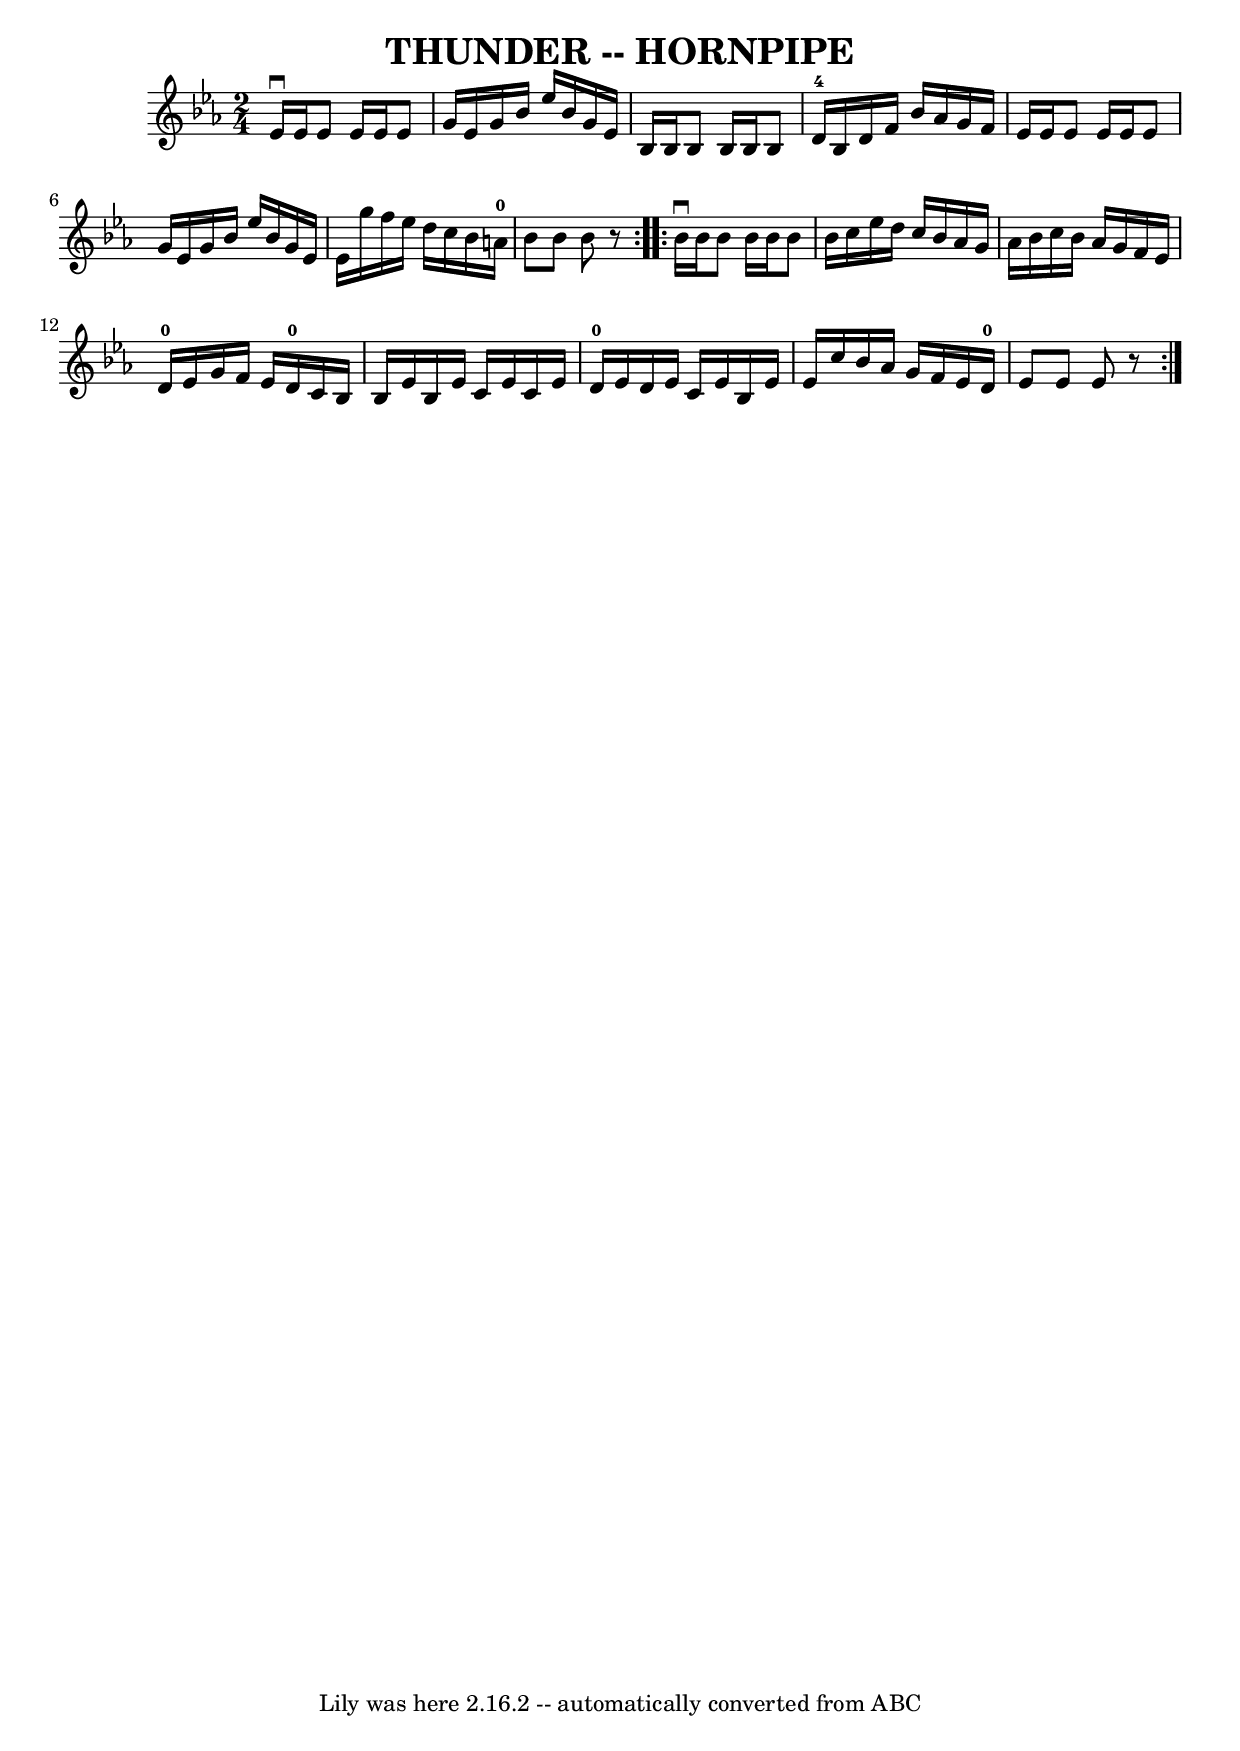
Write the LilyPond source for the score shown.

\version "2.16.2"
\include "Mammoth.ily"
\header {
  %% book = "Ryan's Mammoth Collection of Fiddle Tunes"
 crossRefNumber = "1"
 footnotes = ""
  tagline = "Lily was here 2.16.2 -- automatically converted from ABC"
  title = "THUNDER -- HORNPIPE"

}
voicedefault =  {



  \repeat volta 2 {

    \time 2/4 
    \key ef \major ef'16^\downbow ef'16 ef'8 ef'16 ef'16 ef'8     |
 g'16 ef'16 g'16 bf'16 ef''16 bf'16 g'16 ef'16     |
 bf16 bf16 bf8 bf16 bf16 bf8     |
 d'16-4 bf16 d'16 f'16 bf'16 af'16 g'16 f'16    |  |
 ef'16 ef'16 ef'8 ef'16 ef'16 ef'8     |
 g'16 ef'16 g'16 bf'16 ef''16 bf'16 g'16 ef'16     |
 ef'16 g''16 f''16 ef''16 d''16 c''16 bf'16 a'16-0    |
 bf'8 bf'8 bf'8    
    r8   
  }     
  \repeat volta 2 {
 bf'16^\downbow bf'16 bf'8 bf'16 bf'16 bf'8     |
 bf'16 c''16 ef''16 d''16 c''16 bf'16 af'16 g'16     |
 af'16 bf'16 c''16 bf'16 af'16 g'16 f'16 ef'16     |
 d'16-0 ef'16 g'16 f'16 ef'16 d'16-0 c'16 bf16    |  |
 bf16 ef'16 bf16 ef'16 c'16 ef'16 c'16 ef'16     |
 d'16-0 ef'16 d'16 ef'16 c'16 ef'16 bf16 ef'16      |
 ef'16 c''16 bf'16 af'16 g'16 f'16 ef'16 d'16-0    |
 ef'8 ef'8 ef'8    r8   
  }   

}

\score{
  <<

    \context Staff="default"
    {
      \voicedefault 
      
    }

  >>
  \layout {
    
  }
  \midi {
  }

}
